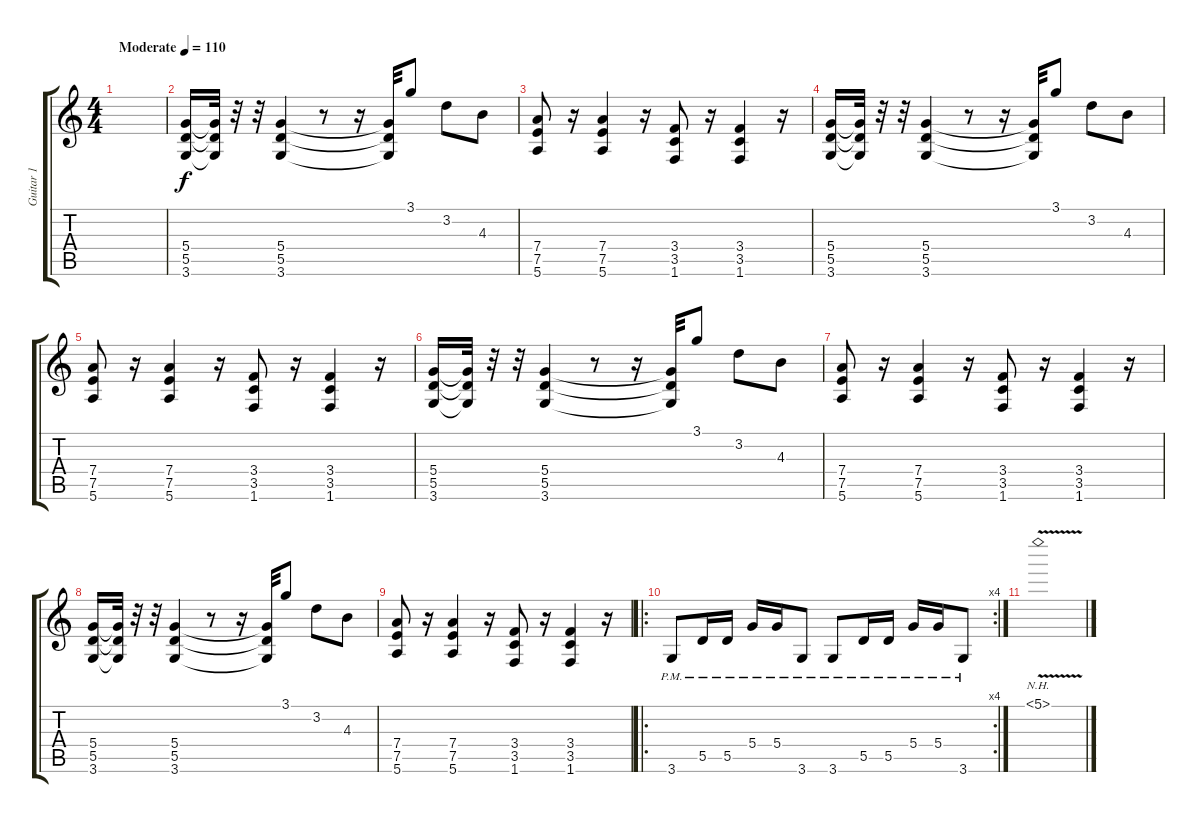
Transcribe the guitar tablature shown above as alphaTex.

\track ("Guitar 1" "Guitar 1") {instrument distortionguitar}
\staff {score tabs}
\tuning (E4 B3 G3 D3 A2 E2) {hide}
\ts (4 4)
\tempo (110 "Moderate")
\clef g2
\ks c
|
(5.4 5.5 3.6).16 (5.4{t} 5.5{t} 3.6{t}).32 r.32 r.32 (5.4 5.5 3.6).4 r.8 r.16 (5.4{t} 5.5{t} 3.6{t}).32 3.1.8 3.2.8 4.3.8 |
(7.4 7.5 5.6).8 r.16 (7.4 7.5 5.6).4 r.16 (3.4 3.5 1.6).8 r.16 (3.4 3.5 1.6).4 r.16 |
(5.4 5.5 3.6).16 (5.4{t} 5.5{t} 3.6{t}).32 r.32 r.32 (5.4 5.5 3.6).4 r.8 r.16 (5.4{t} 5.5{t} 3.6{t}).32 3.1.8 3.2.8 4.3.8 |
(7.4 7.5 5.6).8 r.16 (7.4 7.5 5.6).4 r.16 (3.4 3.5 1.6).8 r.16 (3.4 3.5 1.6).4 r.16 |
(5.4 5.5 3.6).16 (5.4{t} 5.5{t} 3.6{t}).32 r.32 r.32 (5.4 5.5 3.6).4 r.8 r.16 (5.4{t} 5.5{t} 3.6{t}).32 3.1.8 3.2.8 4.3.8 |
(7.4 7.5 5.6).8 r.16 (7.4 7.5 5.6).4 r.16 (3.4 3.5 1.6).8 r.16 (3.4 3.5 1.6).4 r.16 |
(5.4 5.5 3.6).16 (5.4{t} 5.5{t} 3.6{t}).32 r.32 r.32 (5.4 5.5 3.6).4 r.8 r.16 (5.4{t} 5.5{t} 3.6{t}).32 3.1.8 3.2.8 4.3.8 |
(7.4 7.5 5.6).8 r.16 (7.4 7.5 5.6).4 r.16 (3.4 3.5 1.6).8 r.16 (3.4 3.5 1.6).4 r.16 |
\ro
\rc 4
3.6{pm}.8 5.5{pm}.16 5.5{pm}.16 5.4{pm}.16 5.4{pm}.16 3.6{pm}.8 3.6{pm}.8 5.5{pm}.16 5.5{pm}.16 5.4{pm}.16 5.4{pm}.16 3.6{pm}.8 |
5.1{nh v}.1{volume 4}
